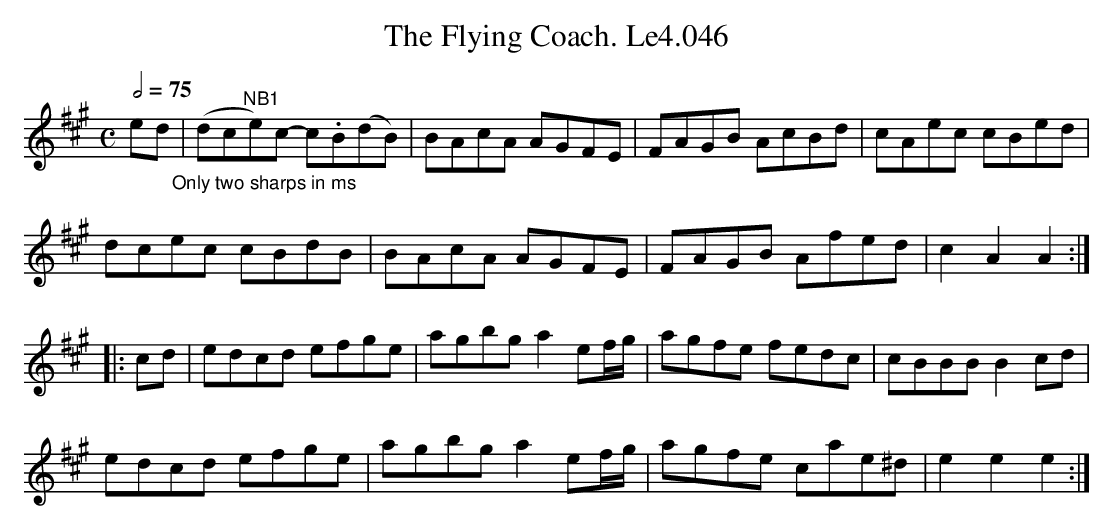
X:1
T:Flying Coach. Le4.046, The
M:C
L:1/8
Q:2/4=75
K:A
ed "_Only two sharps in ms"|(dc"NB1"e)c- c.B(dB) | BAcA AGFE | FAGB AcBd | cAec cBed |
dcec cBdB | BAcA AGFE | FAGB Afed | c2A2A2 :|
|: cd | edcd efge | agbg a2 ef/g/ | agfe fedc | cBBB B2 cd |
edcd efge | agbg a2 ef/g/ | agfe cae^d | e2e2e2 :|
